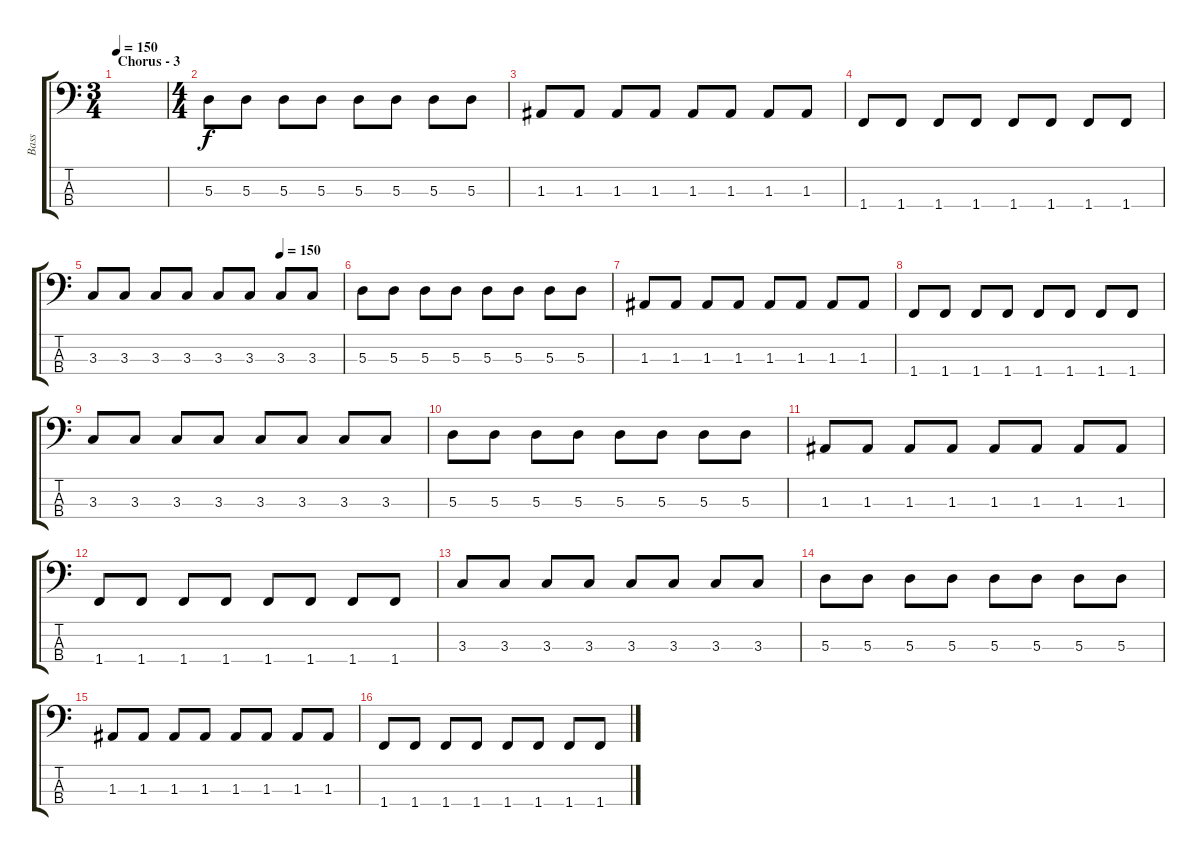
\track ("Bass" "Bass") {instrument electricbassfinger}
\staff {score tabs}
\tuning (G2 D2 A1 E1) {hide}
\ts (3 4)
\section ("" "Chorus - 3")
\tempo 150
\clef f4
\ks c
|
\ts (4 4)
5.3.8 5.3.8 5.3.8 5.3.8 5.3.8 5.3.8 5.3.8 5.3.8 |
1.3.8 1.3.8 1.3.8 1.3.8 1.3.8 1.3.8 1.3.8 1.3.8 |
1.4.8 1.4.8 1.4.8 1.4.8 1.4.8 1.4.8 1.4.8 1.4.8 |
\tempo (150 0.75)
3.3.8 3.3.8 3.3.8 3.3.8 3.3.8 3.3.8 3.3.8 3.3.8 |
5.3.8 5.3.8 5.3.8 5.3.8 5.3.8 5.3.8 5.3.8 5.3.8 |
1.3.8 1.3.8 1.3.8 1.3.8 1.3.8 1.3.8 1.3.8 1.3.8 |
1.4.8 1.4.8 1.4.8 1.4.8 1.4.8 1.4.8 1.4.8 1.4.8 |
3.3.8 3.3.8 3.3.8 3.3.8 3.3.8 3.3.8 3.3.8 3.3.8 |
5.3.8 5.3.8 5.3.8 5.3.8 5.3.8 5.3.8 5.3.8 5.3.8 |
1.3.8 1.3.8 1.3.8 1.3.8 1.3.8 1.3.8 1.3.8 1.3.8 |
1.4.8 1.4.8 1.4.8 1.4.8 1.4.8 1.4.8 1.4.8 1.4.8 |
3.3.8 3.3.8 3.3.8 3.3.8 3.3.8 3.3.8 3.3.8 3.3.8 |
5.3.8 5.3.8 5.3.8 5.3.8 5.3.8 5.3.8 5.3.8 5.3.8 |
1.3.8 1.3.8 1.3.8 1.3.8 1.3.8 1.3.8 1.3.8 1.3.8 |
1.4.8 1.4.8 1.4.8 1.4.8 1.4.8 1.4.8 1.4.8 1.4.8
